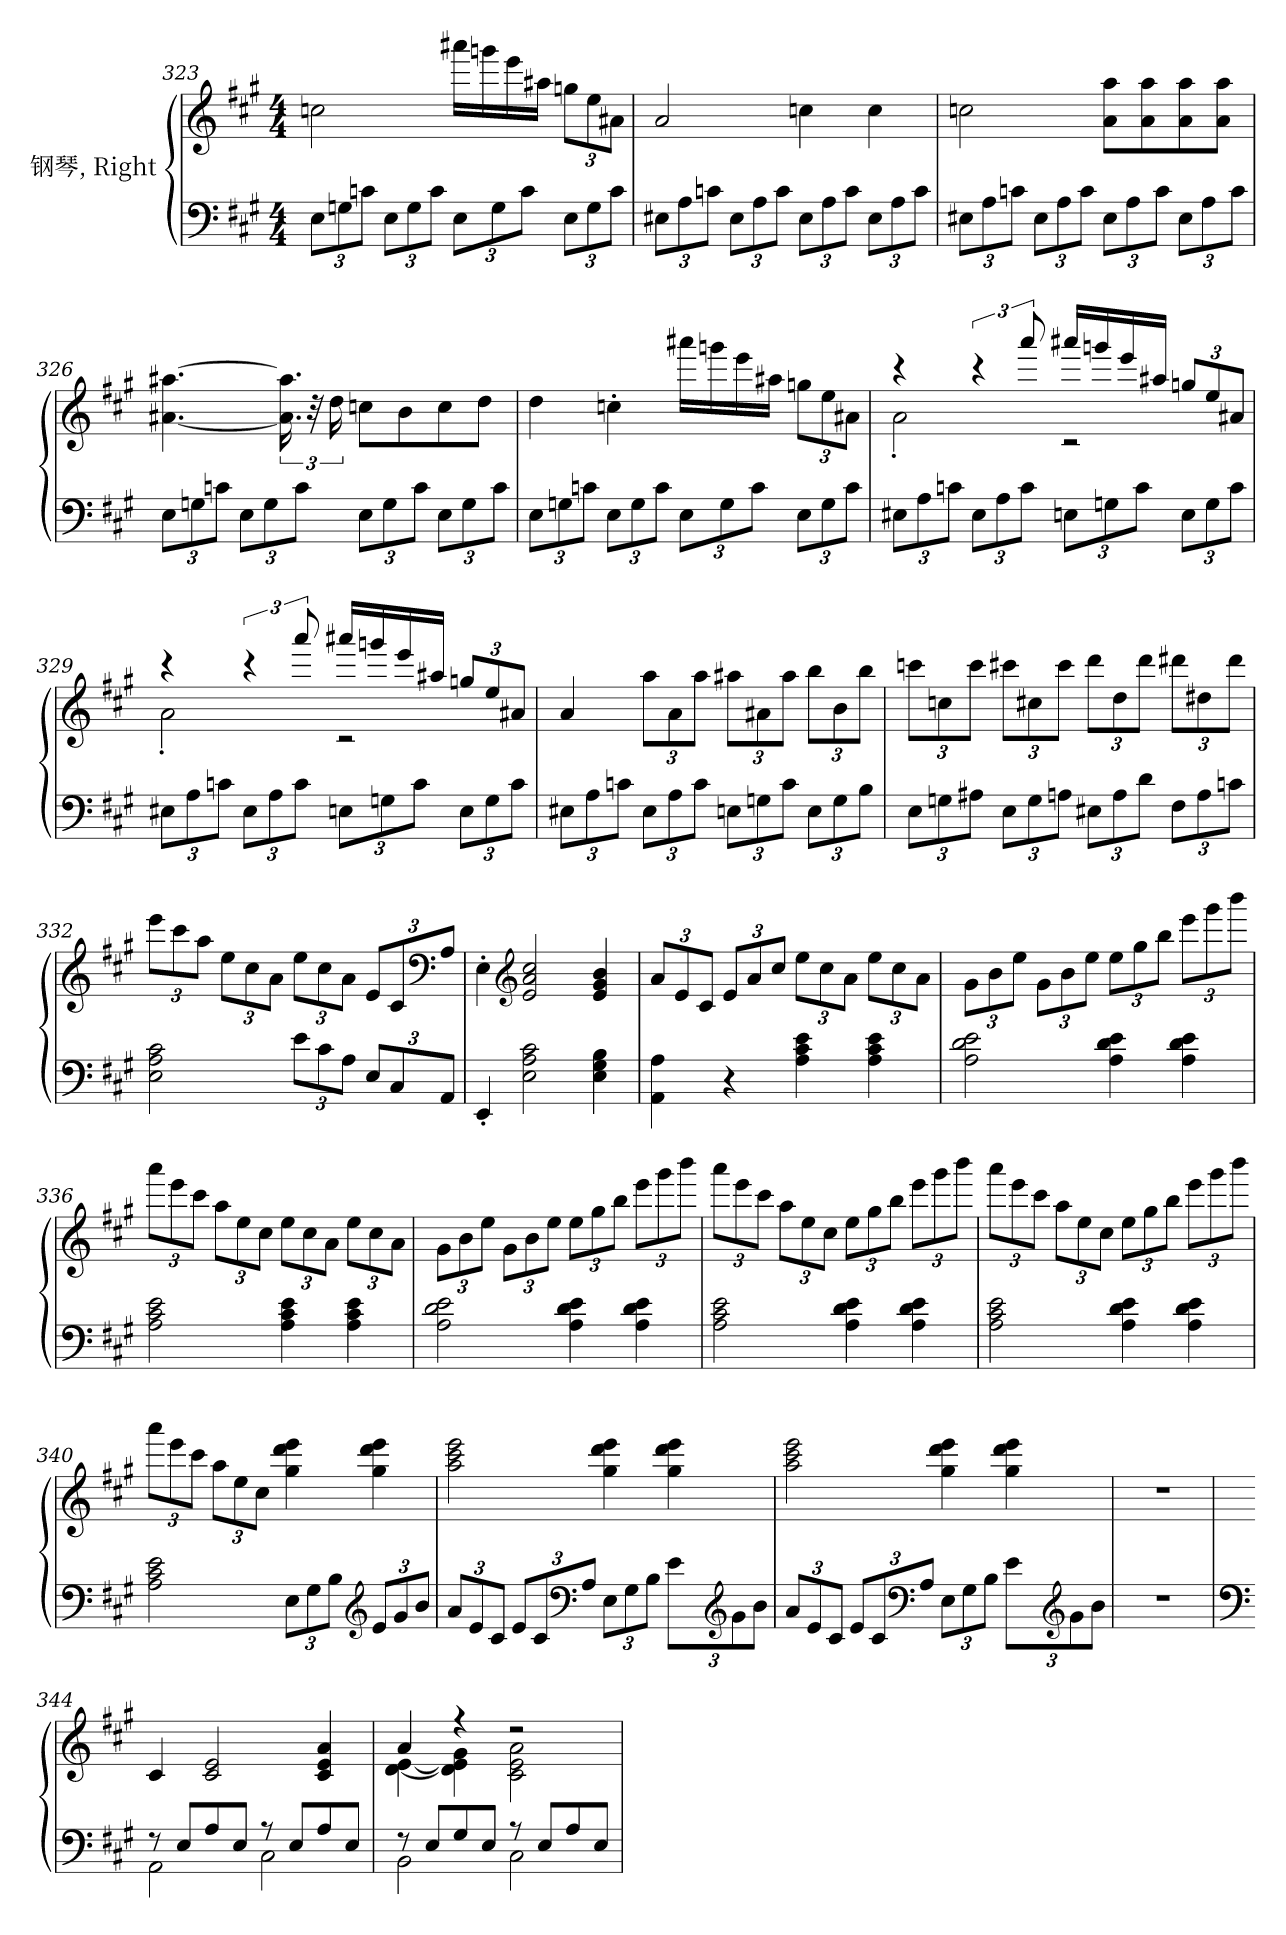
**kern	**kern
*part1	*part1
*staff2	*staff1
*I"钢琴, Right	*
!!LO:LB:g=z
*clefF4	*clefG2
*k[f#c#g#]	*k[f#c#g#]
*M4/4	*M4/4
*MM140	*MM140
*Xbrackettup	*
=323	=323
12E\L	2ccn\
12Gn\	.
12cn\J	.
12E\L	.
12G\	.
12c\J	.
*	*MM107
12E\L	16aaa#X\LL
.	16gggn\
12G\	.
*	*MM121
.	16eee\
12c\J	.
.	16aa#X\JJ
*	*Xbrackettup
12E\L	12ggn\L
12G\	12ee\
*	*MM144
12c\J	12a#X\J
=324	=324
12E#X\L	2a/
12A\	.
12cn\J	.
12E#\L	.
12A\	.
12c\J	.
12E#\L	4ccn\
12A\	.
12c\J	.
12E#\L	4cc\
12A\	.
12c\J	.
=325	=325
12E#X\L	2ccn\
12A\	.
12cn\J	.
12E#\L	.
12A\	.
12c\J	.
12E#\L	8a\ 8aa\L
12A\	.
.	8a\ 8aa\
12c\J	.
12E#\L	8a\ 8aa\
12A\	.
.	8a\ 8aa\J
12c\J	.
!!LO:LB:g=z
=326	=326
12E\L	[4.a#X\ [4.aa#X\
12Gn\	.
12cn\J	.
12E\L	.
12G\	.
*	*brackettup
.	24.a#\] 24.aa#\]
12c\J	.
.	48r
.	24dd\
12E\L	8ccn\L
12G\	.
*	*MM139
.	8b\
12c\J	.
12E\L	8cc\
12G\	.
.	8dd\J
12c\J	.
=327	=327
12E\L	4dd\
12Gn\	.
12cn\J	.
12E\L	4ccn'\
12G\	.
12c\J	.
12E\L	16aaa#X\LL
.	16gggn\
12G\	.
.	16eee\
12c\J	.
.	16aa#X\JJ
*	*Xbrackettup
*	*MM140
12E\L	12ggn\L
12G\	12ee\
12c\J	12a#X\J
!!LO:PB:g=z
=328	=328
*	*MM100
*	*^
12E#X\L	4r	2a'\
12A\	.	.
12cn\J	.	.
*	*brackettup	*
12E#\L	6r	.
12A\	.	.
12c\J	12aaa/	.
12En\L	16aaa#X/LL	2r
.	16gggn/	.
12Gn\	.	.
.	16eee/	.
12c\J	.	.
.	16aa#X/JJ	.
*	*Xbrackettup	*
12E\L	12ggn/L	.
12G\	12ee/	.
12c\J	12a#X/J	.
=329	=329	=329
*	*MM146	*
12E#X\L	4r	2a'\
12A\	.	.
12cn\J	.	.
*	*brackettup	*
12E#\L	6r	.
12A\	.	.
12c\J	12aaa/	.
12En\L	16aaa#X/LL	2r
.	16gggn/	.
12Gn\	.	.
.	16eee/	.
12c\J	.	.
.	16aa#X/JJ	.
*	*Xbrackettup	*
12E\L	12ggn/L	.
12G\	12ee/	.
12c\J	12a#X/J	.
*	*v	*v
!!LO:LB:g=z
=330	=330
12E#X\L	4a/
12A\	.
12cn\J	.
12E#\L	12aa\L
12A\	12a\
12c\J	12aa\J
*	*MM148
12En\L	12aa#X\L
12Gn\	12a#X\
12c\J	12aa#\J
12E\L	12bb\L
12G\	12b\
12B\J	12bb\J
=331	=331
12E\L	12cccn\L
12Gn\	12ccn\
12A#X\J	12ccc\J
12E\L	12ccc#X\L
12G\	12cc#X\
12An\J	12ccc#\J
12E#X\L	12ddd\L
12A\	12dd\
12d\J	12ddd\J
12F#\L	12ddd#X\L
12A\	12dd#X\
*	*MM100
12cn\J	12ddd#\J
!!LO:LB:g=z
=332	=332
2E\ 2A\ 2c#\	12eee\L
*	*MM129
.	12ccc#\
.	12aa\J
.	12ee\L
.	12cc#\
.	12a\J
12e\L	12ee\L
*	*MM135
12c#\	12cc#\
12A\J	12a\J
12E/L	12e/L
12C#/	12c#/
*	*clefF4
12AA/J	12A/J
=333	=333
4EE'/	4E'\
*	*clefG2
*	*MM123
2E\ 2A\ 2c#\	2e/ 2a/ 2cc#/
*	*MM106
4E\ 4G#\ 4B\	4e/ 4g#/ 4b/
=334	=334
4AA\ 4A\	12a/L
.	12e/
.	12c#/J
4r	12e/L
.	12a/
.	12cc#/J
4A\ 4c#\ 4e\	12ee\L
.	12cc#\
.	12a\J
4A\ 4c#\ 4e\	12ee\L
*	*MM130
.	12cc#\
.	12a\J
!!LO:LB:g=z
=335	=335
2A\ 2d\ 2e\	12g#\L
*	*MM123
.	12b\
.	12ee\J
.	12g#\L
.	12b\
.	12ee\J
4A\ 4d\ 4e\	12ee\L
.	12gg#\
*	*MM129
.	12bb\J
4A\ 4d\ 4e\	12eee\L
.	12ggg#\
.	12bbb\J
=336	=336
2A\ 2c#\ 2e\	12aaa\L
.	12eee\
.	12ccc#\J
.	12aa\L
.	12ee\
.	12cc#\J
4A\ 4c#\ 4e\	12ee\L
.	12cc#\
.	12a\J
4A\ 4c#\ 4e\	12ee\L
.	12cc#\
.	12a\J
=337	=337
2A\ 2d\ 2e\	12g#\L
*	*MM125
.	12b\
.	12ee\J
.	12g#\L
.	12b\
.	12ee\J
4A\ 4d\ 4e\	12ee\L
.	12gg#\
.	12bb\J
4A\ 4d\ 4e\	12eee\L
.	12ggg#\
.	12bbb\J
!!LO:LB:g=z
=338	=338
2A\ 2c#\ 2e\	12aaa\L
.	12eee\
.	12ccc#\J
.	12aa\L
.	12ee\
.	12cc#\J
4A\ 4d\ 4e\	12ee\L
.	12gg#\
*	*MM131
.	12bb\J
4A\ 4d\ 4e\	12eee\L
.	12ggg#\
.	12bbb\J
=339	=339
2A\ 2c#\ 2e\	12aaa\L
.	12eee\
.	12ccc#\J
.	12aa\L
.	12ee\
.	12cc#\J
4A\ 4d\ 4e\	12ee\L
.	12gg#\
.	12bb\J
4A\ 4d\ 4e\	12eee\L
.	12ggg#\
.	12bbb\J
=340	=340
2A\ 2c#\ 2e\	12aaa\L
.	12eee\
.	12ccc#\J
.	12aa\L
.	12ee\
.	12cc#\J
12E\L	4gg#\ 4ddd\ 4eee\
12G#\	.
12B\J	.
*clefG2	*
12e/L	4gg#\ 4ddd\ 4eee\
12g#/	.
12b/J	.
!!LO:LB:g=z
=341	=341
12a/L	2aa\ 2ccc#\ 2eee\
12e/	.
12c#/J	.
12e/L	.
12c#/	.
*clefF4	*
12A/J	.
12E\L	4gg#\ 4ddd\ 4eee\
12G#\	.
12B\J	.
12e\L	4gg#\ 4ddd\ 4eee\
*clefG2	*
12g#\	.
12b\J	.
=342	=342
12a/L	2aa\ 2ccc#\ 2eee\
12e/	.
12c#/J	.
12e/L	.
12c#/	.
*clefF4	*
12A/J	.
12E\L	4gg#\ 4ddd\ 4eee\
12G#\	.
12B\J	.
12e\L	4gg#\ 4ddd\ 4eee\
*clefG2	*
12g#\	.
12b\J	.
=343	=343
1r	1r
=344	=344
*clefF4	*
*^	*
8r	2AA\	4c#/
8E/L	.	.
8A/	.	2c#/ 2e/
8E/J	.	.
8r	2C#\	.
8E/L	.	.
*	*	*MM127
8A/	.	4c#/ 4e/ 4a/
8E/J	.	.
!!LO:PB:g=z
=345	=345	=345
*	*	*^
8r	2BB\	4a/	[4d\ [4e\
8E/L	.	.	.
8G#/	.	4r	4d\] 4e\] 4g#\
8E/J	.	.	.
8r	2C#\	2r	2c#\ 2e\ 2a\
8E/L	.	.	.
8A/	.	.	.
8E/J	.	.	.
*v	*v	*	*
*	*v	*v
=	=
*-	*-
